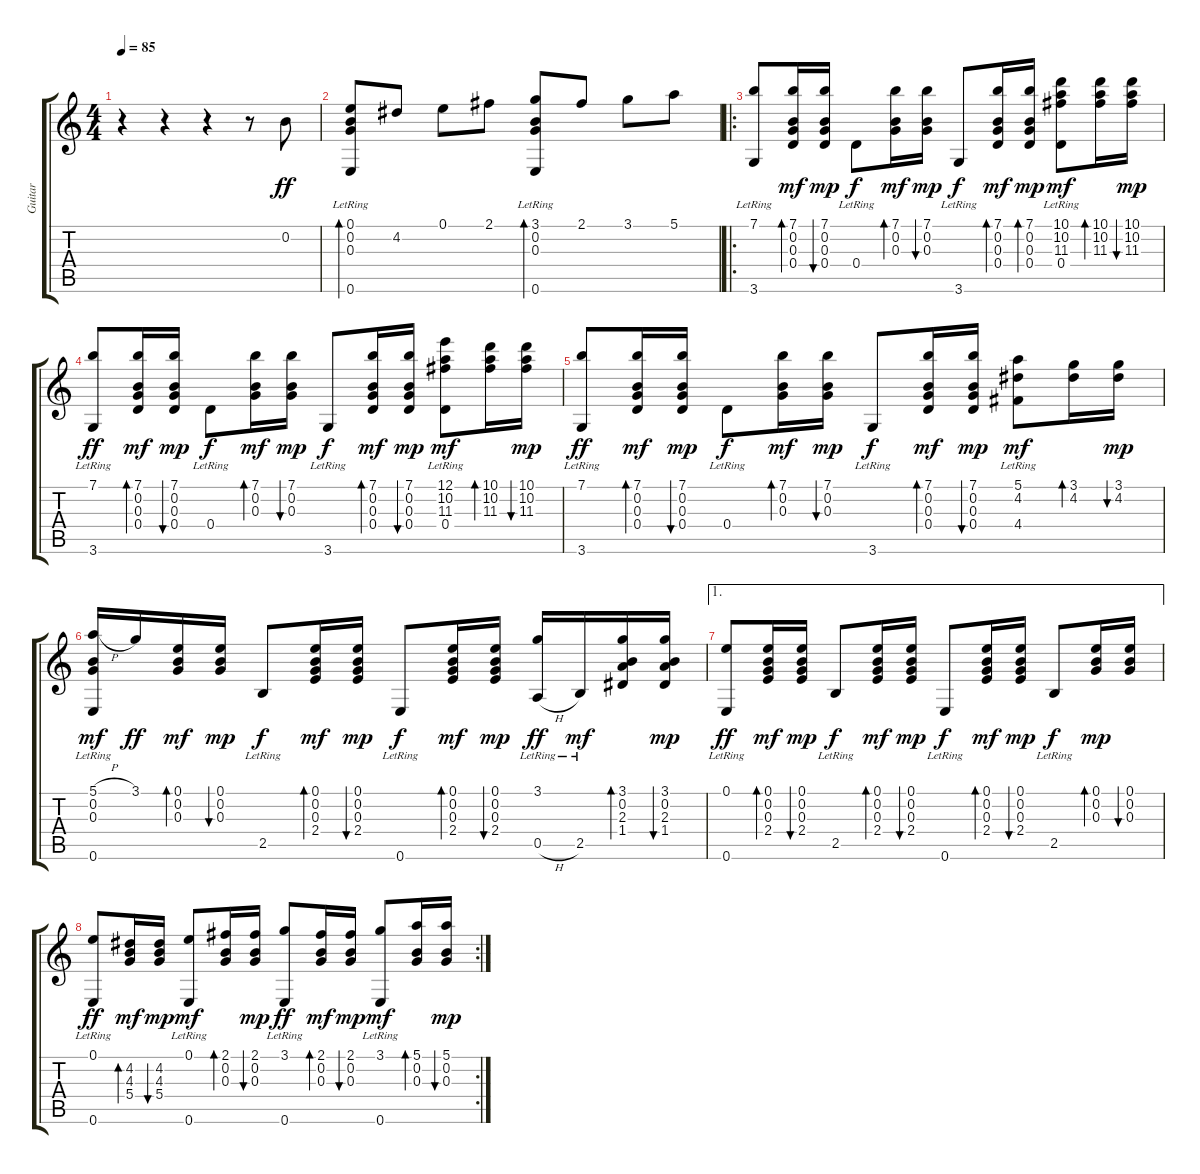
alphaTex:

\track ("Guitar" "Guitar") {instrument acousticguitarnylon}
\staff {score tabs}
\tuning (E4 B3 G3 D3 A2 E2) {hide}
\ts (4 4)
\tempo 85
\clef g2
\ks c
r.4{dy ff instrument acousticguitarnylon} r.4 r.4 r.8 0.2.8 |
(0.1 0.2 0.3{lr} 0.6{lr}).8{bd 60} 4.2.8 0.1.8 2.1.8 (3.1 0.2{lr} 0.3{lr} 0.6{lr}).8{bd 60} 2.1.8 3.1.8 5.1.8 |
\ro
(7.1 3.6{lr}).8 (7.1 0.2 0.3 0.4).16{bd 60 dy mf} (7.1 0.2 0.3 0.4).16{bu 60 dy mp} 0.4{lr}.8{dy f} (7.1 0.2 0.3).16{bd 60 dy mf} (7.1 0.2 0.3).16{bu 60 dy mp} 3.6{lr}.8{dy f} (7.1 0.2 0.3 0.4).16{bd 60 dy mf} (7.1 0.2 0.3 0.4).16{bd 60 dy mp} (10.1 10.2 11.3 0.4{lr}).8{dy mf} (10.1 10.2 11.3).16{bd 60} (10.1 10.2 11.3).16{bu 60 dy mp} |
(7.1 3.6{lr}).8{dy ff} (7.1 0.2 0.3 0.4).16{bd 60 dy mf} (7.1 0.2 0.3 0.4).16{bu 60 dy mp} 0.4{lr}.8{dy f} (7.1 0.2 0.3).16{bd 60 dy mf} (7.1 0.2 0.3).16{bu 60 dy mp} 3.6{lr}.8{dy f} (7.1 0.2 0.3 0.4).16{bd 60 dy mf} (7.1 0.2 0.3 0.4).16{bu 60 dy mp} (12.1 10.2 11.3 0.4{lr}).8{dy mf} (10.1 10.2 11.3).16{bd 60} (10.1 10.2 11.3).16{bu 60 dy mp} |
(7.1 3.6{lr}).8{dy ff} (7.1 0.2 0.3 0.4).16{bd 60 dy mf} (7.1 0.2 0.3 0.4).16{bu 60 dy mp} 0.4{lr}.8{dy f} (7.1 0.2 0.3).16{bd 60 dy mf} (7.1 0.2 0.3).16{bu 60 dy mp} 3.6{lr}.8{dy f} (7.1 0.2 0.3 0.4).16{bd 60 dy mf} (7.1 0.2 0.3 0.4).16{bu 60 dy mp} (5.1 4.2 4.4{lr}).8{dy mf} (3.1 4.2).16{bd 120} (3.1 4.2).16{bu 120 dy mp} |
(5.1{h} 0.2{lr} 0.3{lr} 0.6{lr}).16{dy mf} 3.1.16{dy ff} (0.1 0.2 0.3).16{bd 60 dy mf} (0.1 0.2 0.3).16{bu 60 dy mp} 2.5{lr}.8{dy f} (0.1 0.2 0.3 2.4).16{bd 60 dy mf} (0.1 0.2 0.3 2.4).16{bu 60 dy mp} 0.6{lr}.8{dy f} (0.1 0.2 0.3 2.4).16{bd 60 dy mf} (0.1 0.2 0.3 2.4).16{bu 60 dy mp} (3.1{lr} 0.5{h}).16{dy ff} 2.5{lr}.16{dy mf} (3.1 0.2 2.3 1.4).16{bd 60} (3.1 0.2 2.3 1.4).16{bu 60 dy mp} |
\ae 1
(0.1 0.6{lr}).8{dy ff} (0.1 0.2 0.3 2.4).16{bd 60 dy mf} (0.1 0.2 0.3 2.4).16{bu 60 dy mp} 2.5{lr}.8{dy f} (0.1 0.2 0.3 2.4).16{bd 60 dy mf} (0.1 0.2 0.3 2.4).16{bu 60 dy mp} 0.6{lr}.8{dy f} (0.1 0.2 0.3 2.4).16{bd 60 dy mf} (0.1 0.2 0.3 2.4).16{bu 60 dy mp} 2.5{lr}.8{dy f} (0.1 0.2 0.3).16{bd 60 dy mp} (0.1 0.2 0.3).16{bu 60} |
\rc 2
(0.1 0.6{lr}).8{dy ff} (4.2 4.3 5.4).16{bd 60 dy mf} (4.2 4.3 5.4).16{bu 60 dy mp} (0.1 0.6{lr}).8{dy mf} (2.1 0.2 0.3).16{bd 60} (2.1 0.2 0.3).16{bu 60 dy mp} (3.1 0.6{lr}).8{dy ff} (2.1 0.2 0.3).16{bd 60 dy mf} (2.1 0.2 0.3).16{bu 60 dy mp} (3.1 0.6{lr}).8{dy mf} (5.1 0.2 0.3).16{bd 60} (5.1 0.2 0.3).16{bu 60 dy mp}
